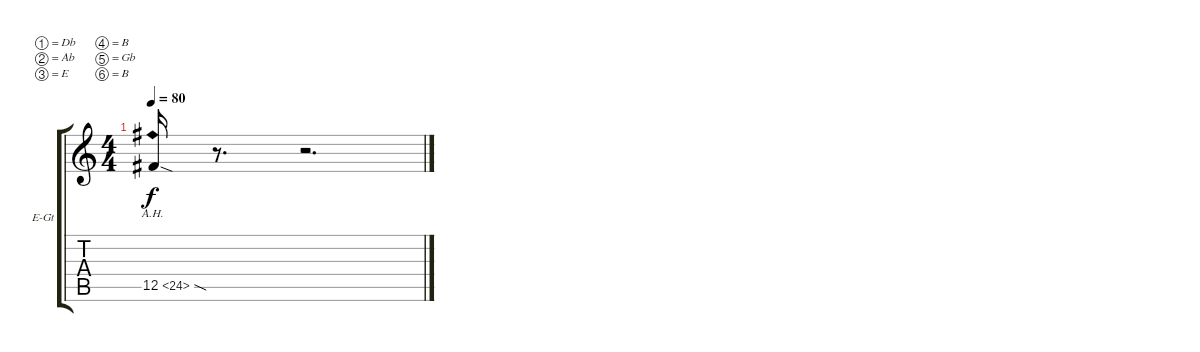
\bracketExtendMode groupsimilarinstruments
\firstSystemTrackNameOrientation horizontal
\otherSystemsTrackNameOrientation horizontal
\track ("Octaver effect" "E-Gt") {instrument overdrivenguitar}
\staff {score tabs}
\tuning (Db4 Ab3 E3 B2 Gb2 B1)
\ts (4 4)
\tempo 80
\clef g2
\ks c
12.5{ah 12 sod}.16{dy f} r.8{d} r.2{d}
